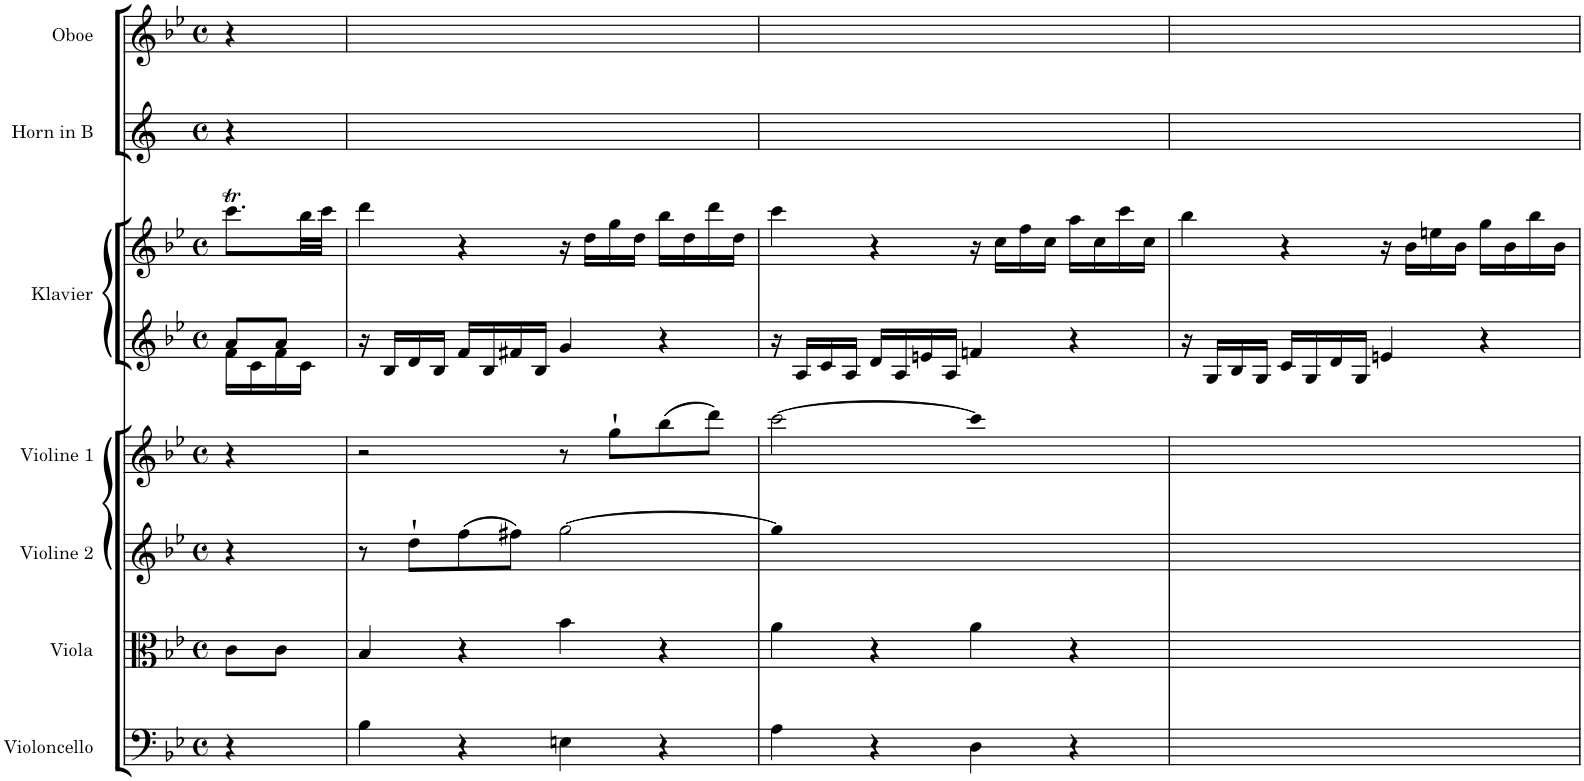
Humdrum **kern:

**kern	**kern	**kern	**kern	**kern	**kern	**kern	**kern
*part7	*part6	*part5	*part4	*part3	*part3	*part2	*part1
*staff8	*staff7	*staff6	*staff5	*staff4	*staff3	*staff2	*staff1
*I"Violoncello	*I"Viola	*I"Violine 2	*I"Violine 1	*I"Klavier	*	*I"Horn in B	*I"Oboe
*I'Vc.	*I'Va.	*I'Vl. 2	*I'Vl. 1	*I'Klav.	*	*I'Hrn. in B	*I'Ob.
*clefF4	*clefC3	*clefG2	*clefG2	*clefG2	*clefG2	*clefG2	*clefG2
*	*	*	*	*	*	*Trd1c2	*
*k[b-e-]	*k[b-e-]	*k[b-e-]	*k[b-e-]	*k[b-e-]	*k[b-e-]	*k[]	*k[b-e-]
*M4/4	*M4/4	*M4/4	*M4/4	*M4/4	*M4/4	*M4/4	*M4/4
*met(c)	*met(c)	*met(c)	*met(c)	*met(c)	*met(c)	*met(c)	*met(c)
=1	=1	=1	=1	=1	=1	=1	=1
*	*	*	*	*^	*	*	*
4r	8c\L	4r	4r	8a/L	16f\LL	8.cccT\L	4r	4r
.	.	.	.	.	16c\	.	.	.
.	8c\J	.	.	8a/J	16f\	.	.	.
.	.	.	.	.	16c\JJ	32bb-\LL	.	.
.	.	.	.	.	.	32ccc\JJJ	.	.
*	*	*	*	*v	*v	*	*	*
=2	=2	=2	=2	=2	=2	=2	=2
4B-\	4B-/	8r	2r	16r	4ddd\	1ryy	1ryy
.	.	.	.	16B-/LL	.	.	.
.	.	8dd`\L	.	16d/	.	.	.
.	.	.	.	16B-/JJ	.	.	.
4r	4r	(8ff\	.	16f/LL	4r	.	.
.	.	.	.	16B-/	.	.	.
.	.	8ff#X\J)	.	16f#X/	.	.	.
.	.	.	.	16B-/JJ	.	.	.
4En\	4b-\	[2gg\	8r	4g/	16r	.	.
.	.	.	.	.	16dd\LL	.	.
.	.	.	8gg`\L	.	16gg\	.	.
.	.	.	.	.	16dd\JJ	.	.
4r	4r	.	(8bb-\	4r	16bb-\LL	.	.
.	.	.	.	.	16dd\	.	.
.	.	.	8ddd\J)	.	16ddd\	.	.
.	.	.	.	.	16dd\JJ	.	.
=3	=3	=3	=3	=3	=3	=3	=3
4A\	4a\	8gg]	[2ccc\	16r	4ccc\	1ryy	1ryy
.	.	.	.	16A/LL	.	.	.
.	.	8ryy	.	16c/	.	.	.
.	.	.	.	16A/JJ	.	.	.
4r	4r	4ryy	.	16d/LL	4r	.	.
.	.	.	.	16A/	.	.	.
.	.	.	.	16en/	.	.	.
.	.	.	.	16A/JJ	.	.	.
4D\	4a\	2ryy	8ccc]	4fn/	16r	.	.
.	.	.	.	.	16cc\LL	.	.
.	.	.	8ryy	.	16ff\	.	.
.	.	.	.	.	16cc\JJ	.	.
4r	4r	.	8ryy	4r	16aa\LL	.	.
.	.	.	.	.	16cc\	.	.
.	.	.	8ryy	.	16ccc\	.	.
.	.	.	.	.	16cc\JJ	.	.
=4	=4	=4	=4	=4	=4	=4	=4
1ryy	1ryy	1ryy	1ryy	16r	4bb-\	1ryy	1ryy
.	.	.	.	16G/LL	.	.	.
.	.	.	.	16B-/	.	.	.
.	.	.	.	16G/JJ	.	.	.
.	.	.	.	16c/LL	4r	.	.
.	.	.	.	16G/	.	.	.
.	.	.	.	16d/	.	.	.
.	.	.	.	16G/JJ	.	.	.
.	.	.	.	4en/	16r	.	.
.	.	.	.	.	16b-\LL	.	.
.	.	.	.	.	16een\	.	.
.	.	.	.	.	16b-\JJ	.	.
.	.	.	.	4r	16gg\LL	.	.
.	.	.	.	.	16b-\	.	.
.	.	.	.	.	16bb-\	.	.
.	.	.	.	.	16b-\JJ	.	.
=	=	=	=	=	=	=	=
*-	*-	*-	*-	*-	*-	*-	*-
